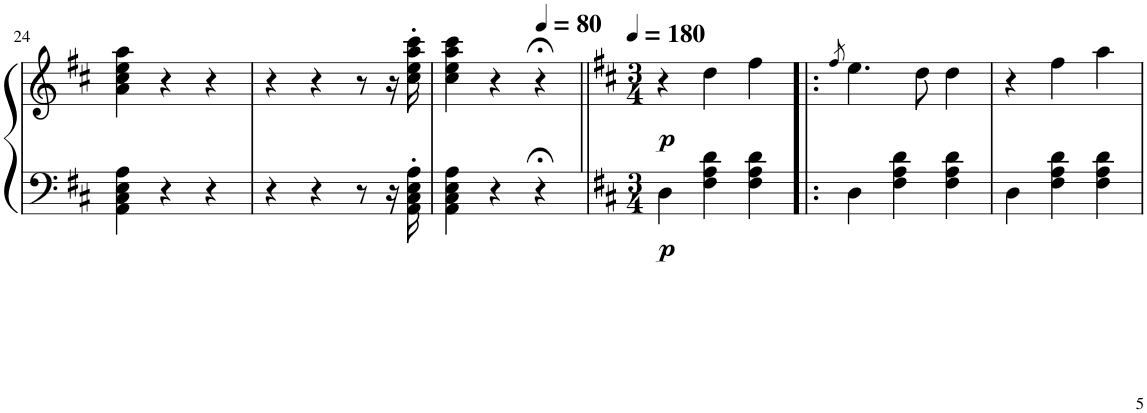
**kern	**dynam	**kern	**dynam
*part2	*part2	*part1	*part1
*staff2	*staff2	*staff1	*staff1
*I"Piano, La Diva	*	*I"Piano, Entracte 2	*
!!LO:PB:g=z
*clefF4	*	*clefG2	*
*k[f#c#]	*	*k[f#c#]	*
*M3/4	*	*M3/4	*
=24	=24	=24	=24
4AA\ 4C#\ 4E\ 4A\	.	4a\ 4cc#\ 4ee\ 4aa\	.
4r	.	4r	.
4r	.	4r	.
=25	=25	=25	=25
4r	.	4r	.
4r	.	4r	.
8r	.	8r	.
16r	.	16r	.
16AA\' 16C#\' 16E\' 16A\'	.	16cc#\' 16ee\' 16aa\' 16ccc#\'	.
=26	=26	=26	=26
4AA\ 4C#\ 4E\ 4A\	.	4cc#\ 4ee\ 4aa\ 4ccc#\	.
4r	.	4r	.
*	*	*MM80	*
4r;<	.	4r;<	.
=27||	=27||	=27||	=27||
*k[f#c#]	*	*k[f#c#]	*
*M3/4	*	*M3/4	*
*	*	*MM180	*
!	!LO:DY:b	!	!LO:DY:b
4D\	p	4r	p
4F#\ 4A\ 4d\	.	4dd\	.
4F#\ 4A\ 4d\	.	4ff#\	.
=28!|:	=28!|:	=28!|:	=28!|:
.	.	8qff#/	.
4D\	.	4.ee\	.
4F#\ 4A\ 4d\	.	.	.
.	.	8dd\	.
4F#\ 4A\ 4d\	.	4dd\	.
=29	=29	=29	=29
4D\	.	4r	.
4F#\ 4A\ 4d\	.	4ff#\	.
4F#\ 4A\ 4d\	.	4aa\	.
=	=	=	=
*-	*-	*-	*-
